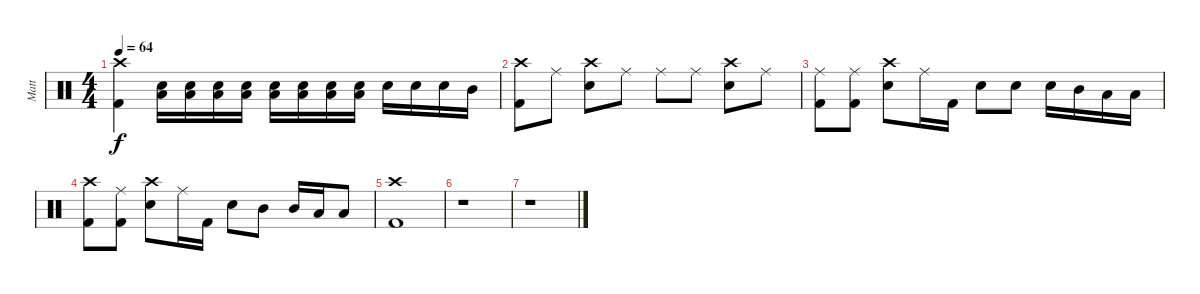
\track ("Matt" "Matt") {instrument percussion}
\staff {score}
\articulation defaults
\ts (4 4)
\tempo 64
\clef neutral
\ks c
("Crash high (hit)" "Kick (hit) 2").4{dy f} ("Electric Snare (hit)" "Low Floor Tom (hit)").16 ("Electric Snare (hit)" "Low Floor Tom (hit)").16 ("Electric Snare (hit)" "Low Floor Tom (hit)").16 ("Electric Snare (hit)" "Low Floor Tom (hit)").16 ("Electric Snare (hit)" "Low Floor Tom (hit)").16 ("Electric Snare (hit)" "Low Floor Tom (hit)").16 ("Electric Snare (hit)" "Low Floor Tom (hit)").16 ("Electric Snare (hit)" "Low Floor Tom (hit)").16 "Electric Snare (hit)".16 "Electric Snare (hit)".16 "Electric Snare (hit)".16 "Mid Tom (hit)".16 |
("Crash high (hit)" "Kick (hit) 2").8 "Ride (middle)".8 ("Crash high (hit)" "Electric Snare (hit)").8 "Ride (middle)".8 "Ride (middle)".8 "Ride (middle)".8 ("Crash high (hit)" "Electric Snare (hit)").8 "Ride (middle)".8 |
("Ride (middle)" "Kick (hit) 2").8 ("Ride (middle)" "Kick (hit) 2").8 ("Crash high (hit)" "Electric Snare (hit)").8 "Ride (middle)".16 "Kick (hit) 2".16 "Electric Snare (hit)".8 "Electric Snare (hit)".8 "Electric Snare (hit)".16 "Mid Tom (hit)".16 "Low Tom (hit)".16 "Low Floor Tom (hit)".16 |
("Crash high (hit)" "Kick (hit) 2").8 ("Ride (middle)" "Kick (hit) 2").8 ("Crash high (hit)" "Electric Snare (hit)").8 "Ride (middle)".16 "Kick (hit) 2".16 "Electric Snare (hit)".8 "Mid Tom (hit)".8 "Mid Tom (hit)".16 "Low Tom (hit)".16 "Low Floor Tom (hit)".8 |
("Crash high (hit)" "Kick (hit) 2").1 |
r.1 |
r.1
